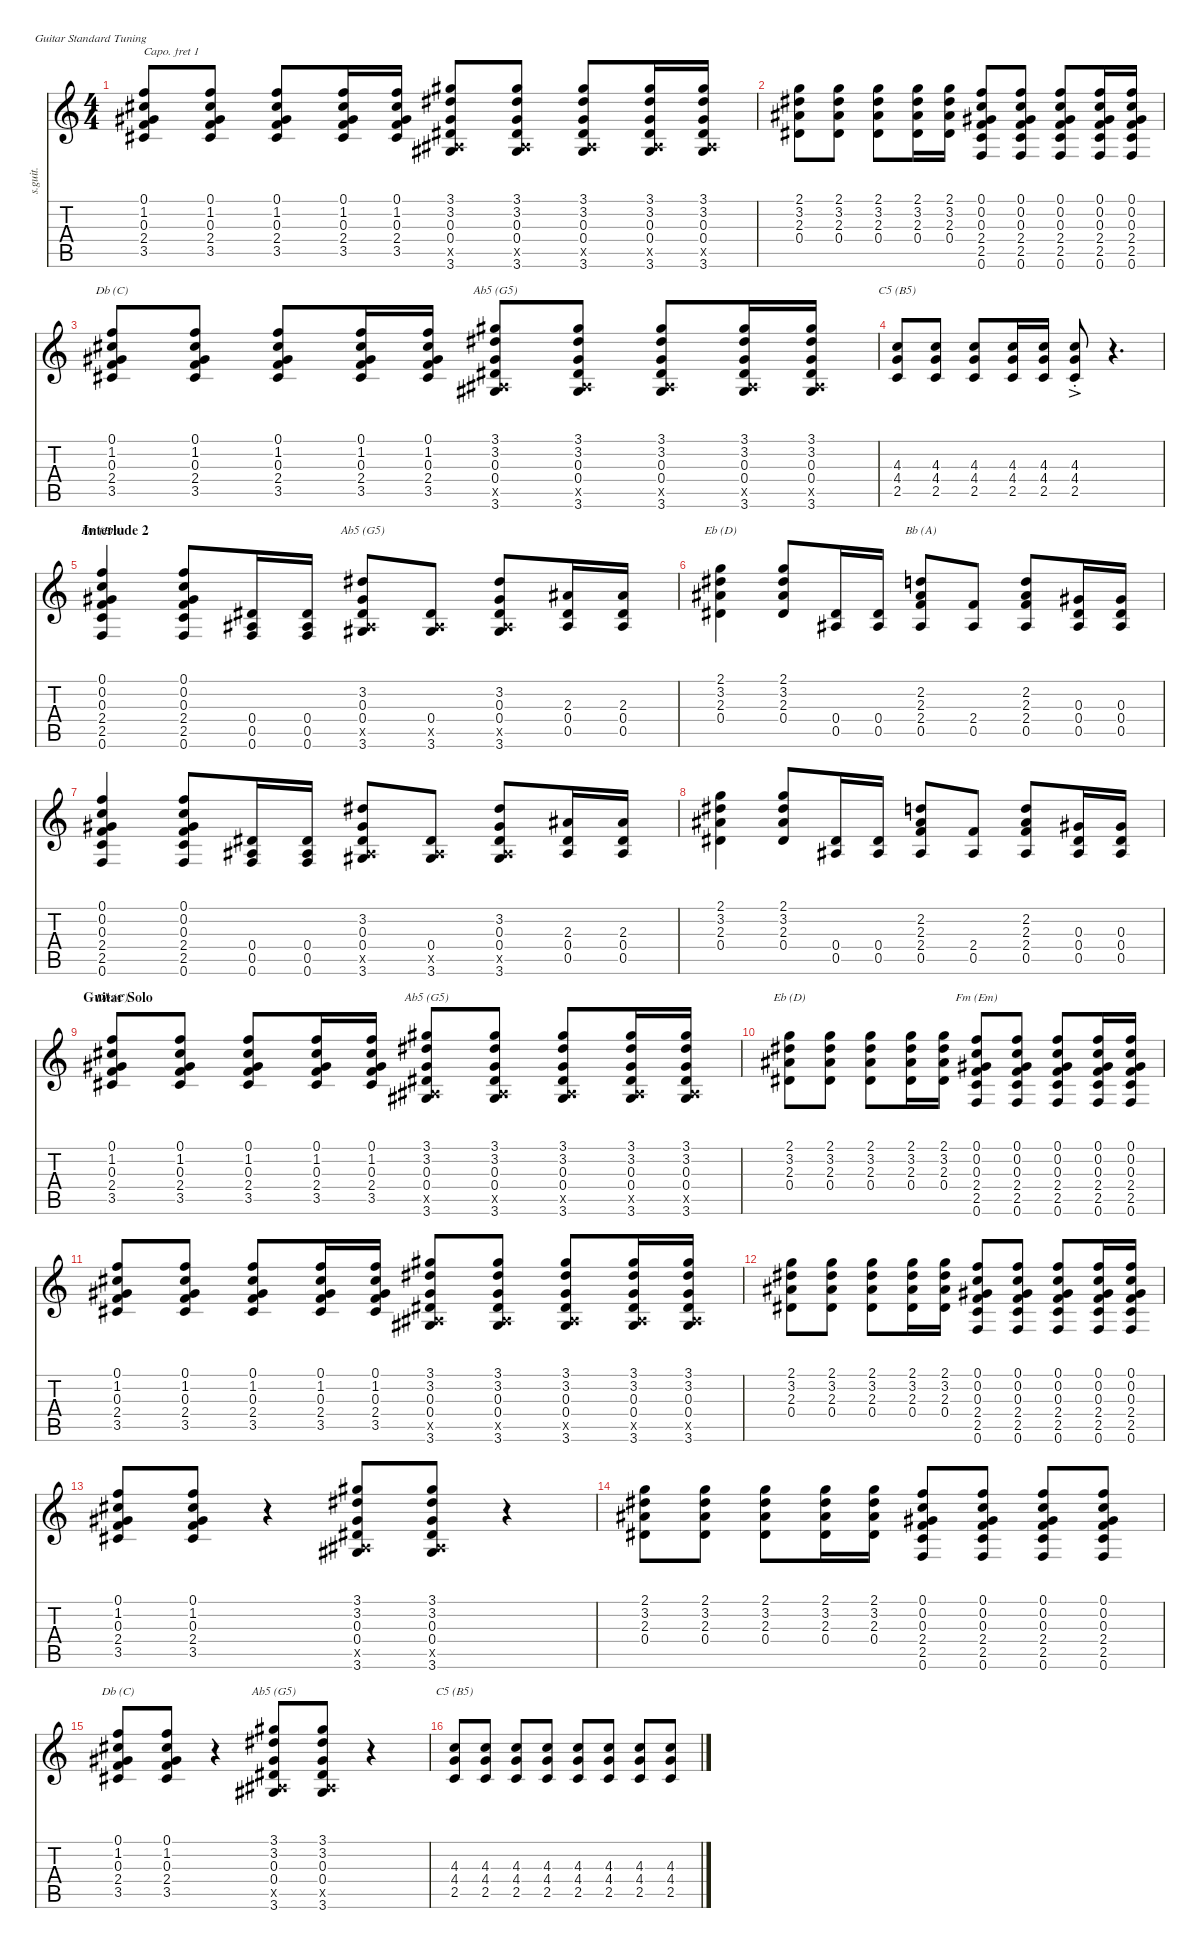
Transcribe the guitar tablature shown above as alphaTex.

\defaultSystemsLayout 4
\hideDynamics
\bracketExtendMode nobrackets
\track ("Billie Joe Amrstrong - Rhythm 3" "s.guit.") {instrument acousticguitarsteel}
\staff {score tabs}
\capo 1
\tuning (E4 B3 G3 D3 A2 E2)
\chord ("Fm (Em)" 3 1 2 2 0 x) {showdiagram false}
\chord ("Ab5 (G5)" 3 1 2 2 0 x) {showdiagram false}
\chord ("Eb (D)" 3 1 2 2 0 x) {showdiagram false}
\chord ("Bb (A)" 3 1 2 2 0 x) {showdiagram false}
\chord ("Db (C)" 3 1 2 2 0 x) {showdiagram false}
\chord ("C5 (B5)" 3 1 2 2 0 x) {showdiagram false}
\ts (4 4)
\tempo (84 hide)
\clef g2
\ks c
(0.1 1.2 0.3 2.4 3.5).8{lyrics (0 "") lyrics (1 "") lyrics (2 "") lyrics (3 "") lyrics (4 "") dy mf} (0.1 1.2 0.3 2.4 3.5).8{lyrics (0 "") lyrics (1 "") lyrics (2 "") lyrics (3 "") lyrics (4 "")} (0.1 1.2 0.3 2.4 3.5).8{lyrics (0 "") lyrics (1 "") lyrics (2 "") lyrics (3 "") lyrics (4 "")} (0.1 1.2 0.3 2.4 3.5).16{lyrics (0 "") lyrics (1 "") lyrics (2 "") lyrics (3 "") lyrics (4 "")} (0.1 1.2 0.3 2.4 3.5).16{lyrics (0 "") lyrics (1 "") lyrics (2 "") lyrics (3 "") lyrics (4 "")} (3.1 3.2 0.3 0.4 0.5{x} 3.6).8{lyrics (0 "") lyrics (1 "") lyrics (2 "") lyrics (3 "") lyrics (4 "")} (3.1 3.2 0.3 0.4 0.5{x} 3.6).8{lyrics (0 "") lyrics (1 "") lyrics (2 "") lyrics (3 "") lyrics (4 "")} (3.1 3.2 0.3 0.4 0.5{x} 3.6).8{lyrics (0 "") lyrics (1 "") lyrics (2 "") lyrics (3 "") lyrics (4 "")} (3.1 3.2 0.3 0.4 0.5{x} 3.6).16{lyrics (0 "") lyrics (1 "") lyrics (2 "") lyrics (3 "") lyrics (4 "")} (3.1 3.2 0.3 0.4 0.5{x} 3.6).16{lyrics (0 "") lyrics (1 "") lyrics (2 "") lyrics (3 "") lyrics (4 "")} |
(2.1{acc #} 3.2 2.3 0.4).8{lyrics (0 "") lyrics (1 "") lyrics (2 "") lyrics (3 "") lyrics (4 "")} (2.1{acc #} 3.2 2.3 0.4).8{lyrics (0 "") lyrics (1 "") lyrics (2 "") lyrics (3 "") lyrics (4 "")} (2.1{acc #} 3.2 2.3 0.4).8{lyrics (0 "") lyrics (1 "") lyrics (2 "") lyrics (3 "") lyrics (4 "")} (2.1{acc #} 3.2 2.3 0.4).16{lyrics (0 "") lyrics (1 "") lyrics (2 "") lyrics (3 "") lyrics (4 "")} (2.1{acc #} 3.2 2.3 0.4).16{lyrics (0 "") lyrics (1 "") lyrics (2 "") lyrics (3 "") lyrics (4 "")} (0.1 0.2 0.3 2.4 2.5 0.6).8{lyrics (0 "") lyrics (1 "") lyrics (2 "") lyrics (3 "") lyrics (4 "")} (0.1 0.2 0.3 2.4 2.5 0.6).8{lyrics (0 "") lyrics (1 "") lyrics (2 "") lyrics (3 "") lyrics (4 "")} (0.1 0.2 0.3 2.4 2.5 0.6).8{lyrics (0 "") lyrics (1 "") lyrics (2 "") lyrics (3 "") lyrics (4 "")} (0.1 0.2 0.3 2.4 2.5 0.6).16{lyrics (0 "") lyrics (1 "") lyrics (2 "") lyrics (3 "") lyrics (4 "")} (0.1 0.2 0.3 2.4 2.5 0.6).16{lyrics (0 "") lyrics (1 "") lyrics (2 "") lyrics (3 "") lyrics (4 "")} |
(0.1 1.2 0.3 2.4 3.5).8{ch "Db (C)" lyrics (0 "") lyrics (1 "") lyrics (2 "") lyrics (3 "") lyrics (4 "")} (0.1 1.2 0.3 2.4 3.5).8{lyrics (0 "") lyrics (1 "") lyrics (2 "") lyrics (3 "") lyrics (4 "")} (0.1 1.2 0.3 2.4 3.5).8{lyrics (0 "") lyrics (1 "") lyrics (2 "") lyrics (3 "") lyrics (4 "")} (0.1 1.2 0.3 2.4 3.5).16{lyrics (0 "") lyrics (1 "") lyrics (2 "") lyrics (3 "") lyrics (4 "")} (0.1 1.2 0.3 2.4 3.5).16{lyrics (0 "") lyrics (1 "") lyrics (2 "") lyrics (3 "") lyrics (4 "")} (3.1 3.2 0.3 0.4 0.5{x} 3.6).8{ch "Ab5 (G5)" lyrics (0 "") lyrics (1 "") lyrics (2 "") lyrics (3 "") lyrics (4 "")} (3.1 3.2 0.3 0.4 0.5{x} 3.6).8{lyrics (0 "") lyrics (1 "") lyrics (2 "") lyrics (3 "") lyrics (4 "")} (3.1 3.2 0.3 0.4 0.5{x} 3.6).8{lyrics (0 "") lyrics (1 "") lyrics (2 "") lyrics (3 "") lyrics (4 "")} (3.1 3.2 0.3 0.4 0.5{x} 3.6).16{lyrics (0 "") lyrics (1 "") lyrics (2 "") lyrics (3 "") lyrics (4 "")} (3.1 3.2 0.3 0.4 0.5{x} 3.6).16{lyrics (0 "") lyrics (1 "") lyrics (2 "") lyrics (3 "") lyrics (4 "")} |
(4.3 4.4{acc #} 2.5).8{ch "C5 (B5)" lyrics (0 "") lyrics (1 "") lyrics (2 "") lyrics (3 "") lyrics (4 "")} (4.3 4.4{acc #} 2.5).8{lyrics (0 "") lyrics (1 "") lyrics (2 "") lyrics (3 "") lyrics (4 "")} (4.3 4.4{acc #} 2.5).8{lyrics (0 "") lyrics (1 "") lyrics (2 "") lyrics (3 "") lyrics (4 "")} (4.3 4.4{acc #} 2.5).16{lyrics (0 "") lyrics (1 "") lyrics (2 "") lyrics (3 "") lyrics (4 "")} (4.3 4.4{acc #} 2.5).16{lyrics (0 "") lyrics (1 "") lyrics (2 "") lyrics (3 "") lyrics (4 "")} (4.3{ac st} 4.4{ac st acc #} 2.5{ac st}).8{lyrics (0 "") lyrics (1 "") lyrics (2 "") lyrics (3 "") lyrics (4 "") dy ppp} r.4{d} |
\section ("" "Interlude 2")
(0.1 0.2 0.3 2.4 2.5 0.6).4{ch "Fm (Em)" lyrics (0 "") lyrics (1 "") lyrics (2 "") lyrics (3 "") lyrics (4 "") dy mf} (0.1 0.2 0.3 2.4 2.5 0.6).8{lyrics (0 "") lyrics (1 "") lyrics (2 "") lyrics (3 "") lyrics (4 "")} (0.4 0.5 0.6).16{lyrics (0 "") lyrics (1 "") lyrics (2 "") lyrics (3 "") lyrics (4 "")} (0.4 0.5 0.6).16{lyrics (0 "") lyrics (1 "") lyrics (2 "") lyrics (3 "") lyrics (4 "")} (3.2 0.3 0.4 0.5{x} 3.6).8{ch "Ab5 (G5)" lyrics (0 "") lyrics (1 "") lyrics (2 "") lyrics (3 "") lyrics (4 "")} (0.4 0.5{x} 3.6).8{lyrics (0 "") lyrics (1 "") lyrics (2 "") lyrics (3 "") lyrics (4 "")} (3.2 0.3 0.4 0.5{x} 3.6).8{lyrics (0 "") lyrics (1 "") lyrics (2 "") lyrics (3 "") lyrics (4 "")} (2.3 0.4 0.5).16{lyrics (0 "") lyrics (1 "") lyrics (2 "") lyrics (3 "") lyrics (4 "")} (2.3 0.4 0.5).16{lyrics (0 "") lyrics (1 "") lyrics (2 "") lyrics (3 "") lyrics (4 "")} |
(2.1{acc #} 3.2 2.3 0.4).4{ch "Eb (D)" lyrics (0 "") lyrics (1 "") lyrics (2 "") lyrics (3 "") lyrics (4 "")} (2.1{acc #} 3.2 2.3 0.4).8{lyrics (0 "") lyrics (1 "") lyrics (2 "") lyrics (3 "") lyrics (4 "")} (0.4 0.5).16{lyrics (0 "") lyrics (1 "") lyrics (2 "") lyrics (3 "") lyrics (4 "")} (0.4 0.5).16{lyrics (0 "") lyrics (1 "") lyrics (2 "") lyrics (3 "") lyrics (4 "")} (2.2{acc #} 2.3 2.4 0.5).8{ch "Bb (A)" lyrics (0 "") lyrics (1 "") lyrics (2 "") lyrics (3 "") lyrics (4 "")} (2.4 0.5).8{lyrics (0 "") lyrics (1 "") lyrics (2 "") lyrics (3 "") lyrics (4 "")} (2.2{acc #} 2.3 2.4 0.5).8{lyrics (0 "") lyrics (1 "") lyrics (2 "") lyrics (3 "") lyrics (4 "")} (0.3 0.4 0.5).16{lyrics (0 "") lyrics (1 "") lyrics (2 "") lyrics (3 "") lyrics (4 "")} (0.3 0.4 0.5).16{lyrics (0 "") lyrics (1 "") lyrics (2 "") lyrics (3 "") lyrics (4 "")} |
(0.1 0.2 0.3 2.4 2.5 0.6).4{lyrics (0 "") lyrics (1 "") lyrics (2 "") lyrics (3 "") lyrics (4 "")} (0.1 0.2 0.3 2.4 2.5 0.6).8{lyrics (0 "") lyrics (1 "") lyrics (2 "") lyrics (3 "") lyrics (4 "")} (0.4 0.5 0.6).16{lyrics (0 "") lyrics (1 "") lyrics (2 "") lyrics (3 "") lyrics (4 "")} (0.4 0.5 0.6).16{lyrics (0 "") lyrics (1 "") lyrics (2 "") lyrics (3 "") lyrics (4 "")} (3.2 0.3 0.4 0.5{x} 3.6).8{lyrics (0 "") lyrics (1 "") lyrics (2 "") lyrics (3 "") lyrics (4 "")} (0.4 0.5{x} 3.6).8{lyrics (0 "") lyrics (1 "") lyrics (2 "") lyrics (3 "") lyrics (4 "")} (3.2 0.3 0.4 0.5{x} 3.6).8{lyrics (0 "") lyrics (1 "") lyrics (2 "") lyrics (3 "") lyrics (4 "")} (2.3 0.4 0.5).16{lyrics (0 "") lyrics (1 "") lyrics (2 "") lyrics (3 "") lyrics (4 "")} (2.3 0.4 0.5).16{lyrics (0 "") lyrics (1 "") lyrics (2 "") lyrics (3 "") lyrics (4 "")} |
(2.1{acc #} 3.2 2.3 0.4).4{lyrics (0 "") lyrics (1 "") lyrics (2 "") lyrics (3 "") lyrics (4 "")} (2.1{acc #} 3.2 2.3 0.4).8{lyrics (0 "") lyrics (1 "") lyrics (2 "") lyrics (3 "") lyrics (4 "")} (0.4 0.5).16{lyrics (0 "") lyrics (1 "") lyrics (2 "") lyrics (3 "") lyrics (4 "")} (0.4 0.5).16{lyrics (0 "") lyrics (1 "") lyrics (2 "") lyrics (3 "") lyrics (4 "")} (2.2{acc #} 2.3 2.4 0.5).8{lyrics (0 "") lyrics (1 "") lyrics (2 "") lyrics (3 "") lyrics (4 "")} (2.4 0.5).8{lyrics (0 "") lyrics (1 "") lyrics (2 "") lyrics (3 "") lyrics (4 "")} (2.2{acc #} 2.3 2.4 0.5).8{lyrics (0 "") lyrics (1 "") lyrics (2 "") lyrics (3 "") lyrics (4 "")} (0.3 0.4 0.5).16{lyrics (0 "") lyrics (1 "") lyrics (2 "") lyrics (3 "") lyrics (4 "")} (0.3 0.4 0.5).16{lyrics (0 "") lyrics (1 "") lyrics (2 "") lyrics (3 "") lyrics (4 "")} |
\section ("" "Guitar Solo")
(0.1 1.2 0.3 2.4 3.5).8{ch "Db (C)" lyrics (0 "") lyrics (1 "") lyrics (2 "") lyrics (3 "") lyrics (4 "")} (0.1 1.2 0.3 2.4 3.5).8{lyrics (0 "") lyrics (1 "") lyrics (2 "") lyrics (3 "") lyrics (4 "")} (0.1 1.2 0.3 2.4 3.5).8{lyrics (0 "") lyrics (1 "") lyrics (2 "") lyrics (3 "") lyrics (4 "")} (0.1 1.2 0.3 2.4 3.5).16{lyrics (0 "") lyrics (1 "") lyrics (2 "") lyrics (3 "") lyrics (4 "")} (0.1 1.2 0.3 2.4 3.5).16{lyrics (0 "") lyrics (1 "") lyrics (2 "") lyrics (3 "") lyrics (4 "")} (3.1 3.2 0.3 0.4 0.5{x} 3.6).8{ch "Ab5 (G5)" lyrics (0 "") lyrics (1 "") lyrics (2 "") lyrics (3 "") lyrics (4 "")} (3.1 3.2 0.3 0.4 0.5{x} 3.6).8{lyrics (0 "") lyrics (1 "") lyrics (2 "") lyrics (3 "") lyrics (4 "")} (3.1 3.2 0.3 0.4 0.5{x} 3.6).8{lyrics (0 "") lyrics (1 "") lyrics (2 "") lyrics (3 "") lyrics (4 "")} (3.1 3.2 0.3 0.4 0.5{x} 3.6).16{lyrics (0 "") lyrics (1 "") lyrics (2 "") lyrics (3 "") lyrics (4 "")} (3.1 3.2 0.3 0.4 0.5{x} 3.6).16{lyrics (0 "") lyrics (1 "") lyrics (2 "") lyrics (3 "") lyrics (4 "")} |
(2.1{acc #} 3.2 2.3 0.4).8{ch "Eb (D)" lyrics (0 "") lyrics (1 "") lyrics (2 "") lyrics (3 "") lyrics (4 "")} (2.1{acc #} 3.2 2.3 0.4).8{lyrics (0 "") lyrics (1 "") lyrics (2 "") lyrics (3 "") lyrics (4 "")} (2.1{acc #} 3.2 2.3 0.4).8{lyrics (0 "") lyrics (1 "") lyrics (2 "") lyrics (3 "") lyrics (4 "")} (2.1{acc #} 3.2 2.3 0.4).16{lyrics (0 "") lyrics (1 "") lyrics (2 "") lyrics (3 "") lyrics (4 "")} (2.1{acc #} 3.2 2.3 0.4).16{lyrics (0 "") lyrics (1 "") lyrics (2 "") lyrics (3 "") lyrics (4 "")} (0.1 0.2 0.3 2.4 2.5 0.6).8{ch "Fm (Em)" lyrics (0 "") lyrics (1 "") lyrics (2 "") lyrics (3 "") lyrics (4 "")} (0.1 0.2 0.3 2.4 2.5 0.6).8{lyrics (0 "") lyrics (1 "") lyrics (2 "") lyrics (3 "") lyrics (4 "")} (0.1 0.2 0.3 2.4 2.5 0.6).8{lyrics (0 "") lyrics (1 "") lyrics (2 "") lyrics (3 "") lyrics (4 "")} (0.1 0.2 0.3 2.4 2.5 0.6).16{lyrics (0 "") lyrics (1 "") lyrics (2 "") lyrics (3 "") lyrics (4 "")} (0.1 0.2 0.3 2.4 2.5 0.6).16{lyrics (0 "") lyrics (1 "") lyrics (2 "") lyrics (3 "") lyrics (4 "")} |
(0.1 1.2 0.3 2.4 3.5).8{lyrics (0 "") lyrics (1 "") lyrics (2 "") lyrics (3 "") lyrics (4 "")} (0.1 1.2 0.3 2.4 3.5).8{lyrics (0 "") lyrics (1 "") lyrics (2 "") lyrics (3 "") lyrics (4 "")} (0.1 1.2 0.3 2.4 3.5).8{lyrics (0 "") lyrics (1 "") lyrics (2 "") lyrics (3 "") lyrics (4 "")} (0.1 1.2 0.3 2.4 3.5).16{lyrics (0 "") lyrics (1 "") lyrics (2 "") lyrics (3 "") lyrics (4 "")} (0.1 1.2 0.3 2.4 3.5).16{lyrics (0 "") lyrics (1 "") lyrics (2 "") lyrics (3 "") lyrics (4 "")} (3.1 3.2 0.3 0.4 0.5{x} 3.6).8{lyrics (0 "") lyrics (1 "") lyrics (2 "") lyrics (3 "") lyrics (4 "")} (3.1 3.2 0.3 0.4 0.5{x} 3.6).8{lyrics (0 "") lyrics (1 "") lyrics (2 "") lyrics (3 "") lyrics (4 "")} (3.1 3.2 0.3 0.4 0.5{x} 3.6).8{lyrics (0 "") lyrics (1 "") lyrics (2 "") lyrics (3 "") lyrics (4 "")} (3.1 3.2 0.3 0.4 0.5{x} 3.6).16{lyrics (0 "") lyrics (1 "") lyrics (2 "") lyrics (3 "") lyrics (4 "")} (3.1 3.2 0.3 0.4 0.5{x} 3.6).16{lyrics (0 "") lyrics (1 "") lyrics (2 "") lyrics (3 "") lyrics (4 "")} |
(2.1{acc #} 3.2 2.3 0.4).8{lyrics (0 "") lyrics (1 "") lyrics (2 "") lyrics (3 "") lyrics (4 "")} (2.1{acc #} 3.2 2.3 0.4).8{lyrics (0 "") lyrics (1 "") lyrics (2 "") lyrics (3 "") lyrics (4 "")} (2.1{acc #} 3.2 2.3 0.4).8{lyrics (0 "") lyrics (1 "") lyrics (2 "") lyrics (3 "") lyrics (4 "")} (2.1{acc #} 3.2 2.3 0.4).16{lyrics (0 "") lyrics (1 "") lyrics (2 "") lyrics (3 "") lyrics (4 "")} (2.1{acc #} 3.2 2.3 0.4).16{lyrics (0 "") lyrics (1 "") lyrics (2 "") lyrics (3 "") lyrics (4 "")} (0.1 0.2 0.3 2.4 2.5 0.6).8{lyrics (0 "") lyrics (1 "") lyrics (2 "") lyrics (3 "") lyrics (4 "")} (0.1 0.2 0.3 2.4 2.5 0.6).8{lyrics (0 "") lyrics (1 "") lyrics (2 "") lyrics (3 "") lyrics (4 "")} (0.1 0.2 0.3 2.4 2.5 0.6).8{lyrics (0 "") lyrics (1 "") lyrics (2 "") lyrics (3 "") lyrics (4 "")} (0.1 0.2 0.3 2.4 2.5 0.6).16{lyrics (0 "") lyrics (1 "") lyrics (2 "") lyrics (3 "") lyrics (4 "")} (0.1 0.2 0.3 2.4 2.5 0.6).16{lyrics (0 "") lyrics (1 "") lyrics (2 "") lyrics (3 "") lyrics (4 "")} |
(0.1 1.2 0.3 2.4 3.5).8{lyrics (0 "") lyrics (1 "") lyrics (2 "") lyrics (3 "") lyrics (4 "")} (0.1 1.2 0.3 2.4 3.5).8{lyrics (0 "") lyrics (1 "") lyrics (2 "") lyrics (3 "") lyrics (4 "")} r.4 (3.1 3.2 0.3 0.4 0.5{x} 3.6).8{lyrics (0 "") lyrics (1 "") lyrics (2 "") lyrics (3 "") lyrics (4 "")} (3.1 3.2 0.3 0.4 0.5{x} 3.6).8{lyrics (0 "") lyrics (1 "") lyrics (2 "") lyrics (3 "") lyrics (4 "")} r.4 |
(2.1{acc #} 3.2 2.3 0.4).8{lyrics (0 "") lyrics (1 "") lyrics (2 "") lyrics (3 "") lyrics (4 "")} (2.1{acc #} 3.2 2.3 0.4).8{lyrics (0 "") lyrics (1 "") lyrics (2 "") lyrics (3 "") lyrics (4 "")} (2.1{acc #} 3.2 2.3 0.4).8{lyrics (0 "") lyrics (1 "") lyrics (2 "") lyrics (3 "") lyrics (4 "")} (2.1{acc #} 3.2 2.3 0.4).16{lyrics (0 "") lyrics (1 "") lyrics (2 "") lyrics (3 "") lyrics (4 "")} (2.1{acc #} 3.2 2.3 0.4).16{lyrics (0 "") lyrics (1 "") lyrics (2 "") lyrics (3 "") lyrics (4 "")} (0.1 0.2 0.3 2.4 2.5 0.6).8{lyrics (0 "") lyrics (1 "") lyrics (2 "") lyrics (3 "") lyrics (4 "")} (0.1 0.2 0.3 2.4 2.5 0.6).8{lyrics (0 "") lyrics (1 "") lyrics (2 "") lyrics (3 "") lyrics (4 "")} (0.1 0.2 0.3 2.4 2.5 0.6).8{lyrics (0 "") lyrics (1 "") lyrics (2 "") lyrics (3 "") lyrics (4 "")} (0.1 0.2 0.3 2.4 2.5 0.6).8{lyrics (0 "") lyrics (1 "") lyrics (2 "") lyrics (3 "") lyrics (4 "")} |
(0.1 1.2 0.3 2.4 3.5).8{ch "Db (C)" lyrics (0 "") lyrics (1 "") lyrics (2 "") lyrics (3 "") lyrics (4 "")} (0.1 1.2 0.3 2.4 3.5).8{lyrics (0 "") lyrics (1 "") lyrics (2 "") lyrics (3 "") lyrics (4 "")} r.4 (3.1 3.2 0.3 0.4 0.5{x} 3.6).8{ch "Ab5 (G5)" lyrics (0 "") lyrics (1 "") lyrics (2 "") lyrics (3 "") lyrics (4 "")} (3.1 3.2 0.3 0.4 0.5{x} 3.6).8{lyrics (0 "") lyrics (1 "") lyrics (2 "") lyrics (3 "") lyrics (4 "")} r.4 |
(4.3 4.4{acc #} 2.5).8{ch "C5 (B5)" lyrics (0 "") lyrics (1 "") lyrics (2 "") lyrics (3 "") lyrics (4 "")} (4.3 4.4{acc #} 2.5).8{lyrics (0 "") lyrics (1 "") lyrics (2 "") lyrics (3 "") lyrics (4 "")} (4.3 4.4{acc #} 2.5).8{lyrics (0 "") lyrics (1 "") lyrics (2 "") lyrics (3 "") lyrics (4 "")} (4.3 4.4{acc #} 2.5).8{lyrics (0 "") lyrics (1 "") lyrics (2 "") lyrics (3 "") lyrics (4 "")} (4.3 4.4{acc #} 2.5).8{lyrics (0 "") lyrics (1 "") lyrics (2 "") lyrics (3 "") lyrics (4 "")} (4.3 4.4{acc #} 2.5).8{lyrics (0 "") lyrics (1 "") lyrics (2 "") lyrics (3 "") lyrics (4 "")} (4.3 4.4{acc #} 2.5).8{lyrics (0 "") lyrics (1 "") lyrics (2 "") lyrics (3 "") lyrics (4 "")} (4.3 4.4{acc #} 2.5).8{lyrics (0 "") lyrics (1 "") lyrics (2 "") lyrics (3 "") lyrics (4 "")}
